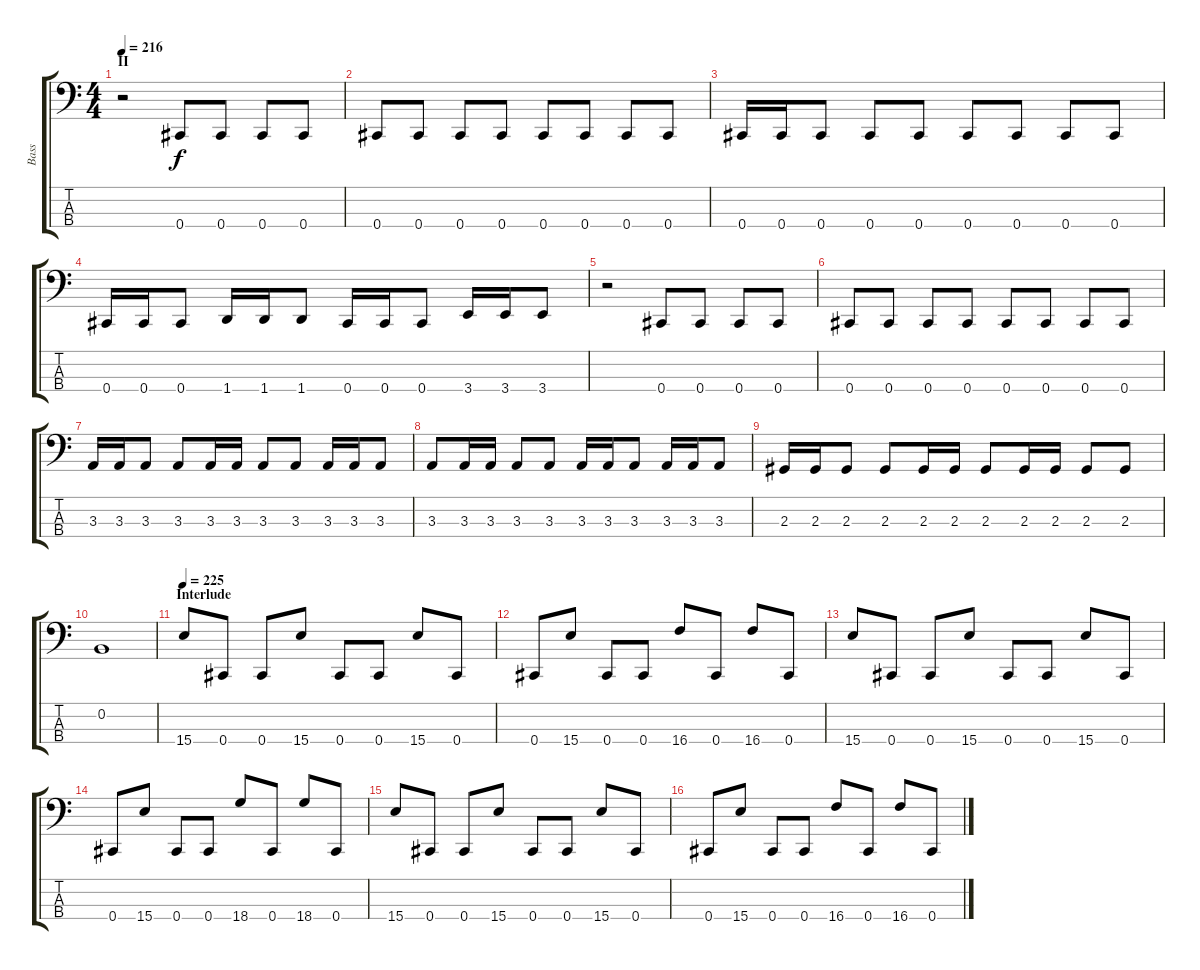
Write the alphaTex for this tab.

\track ("Bass" "Bass") {instrument electricbassfinger}
\staff {score tabs}
\tuning (E2 B1 Gb1 Db1) {hide}
\ts (4 4)
\section ("" "II")
\tempo 216
\clef f4
\ks c
r.2{dy f} 0.4.8 0.4.8 0.4.8 0.4.8 |
0.4.8 0.4.8 0.4.8 0.4.8 0.4.8 0.4.8 0.4.8 0.4.8 |
0.4.16 0.4.16 0.4.8 0.4.8 0.4.8 0.4.8 0.4.8 0.4.8 0.4.8 |
0.4.16 0.4.16 0.4.8 1.4.16 1.4.16 1.4.8 0.4.16 0.4.16 0.4.8 3.4.16 3.4.16 3.4.8 |
r.2 0.4.8 0.4.8 0.4.8 0.4.8 |
0.4.8 0.4.8 0.4.8 0.4.8 0.4.8 0.4.8 0.4.8 0.4.8 |
3.3.16 3.3.16 3.3.8 3.3.8 3.3.16 3.3.16 3.3.8 3.3.8 3.3.16 3.3.16 3.3.8 |
3.3.8 3.3.16 3.3.16 3.3.8 3.3.8 3.3.16 3.3.16 3.3.8 3.3.16 3.3.16 3.3.8 |
2.3.16 2.3.16 2.3.8 2.3.8 2.3.16 2.3.16 2.3.8 2.3.16 2.3.16 2.3.8 2.3.8 |
0.2.1 |
\section ("" "Interlude")
\tempo 225
15.4.8 0.4.8 0.4.8 15.4.8 0.4.8 0.4.8 15.4.8 0.4.8 |
0.4.8 15.4.8 0.4.8 0.4.8 16.4.8 0.4.8 16.4.8 0.4.8 |
15.4.8 0.4.8 0.4.8 15.4.8 0.4.8 0.4.8 15.4.8 0.4.8 |
0.4.8 15.4.8 0.4.8 0.4.8 18.4.8 0.4.8 18.4.8 0.4.8 |
15.4.8 0.4.8 0.4.8 15.4.8 0.4.8 0.4.8 15.4.8 0.4.8 |
0.4.8 15.4.8 0.4.8 0.4.8 16.4.8 0.4.8 16.4.8 0.4.8
